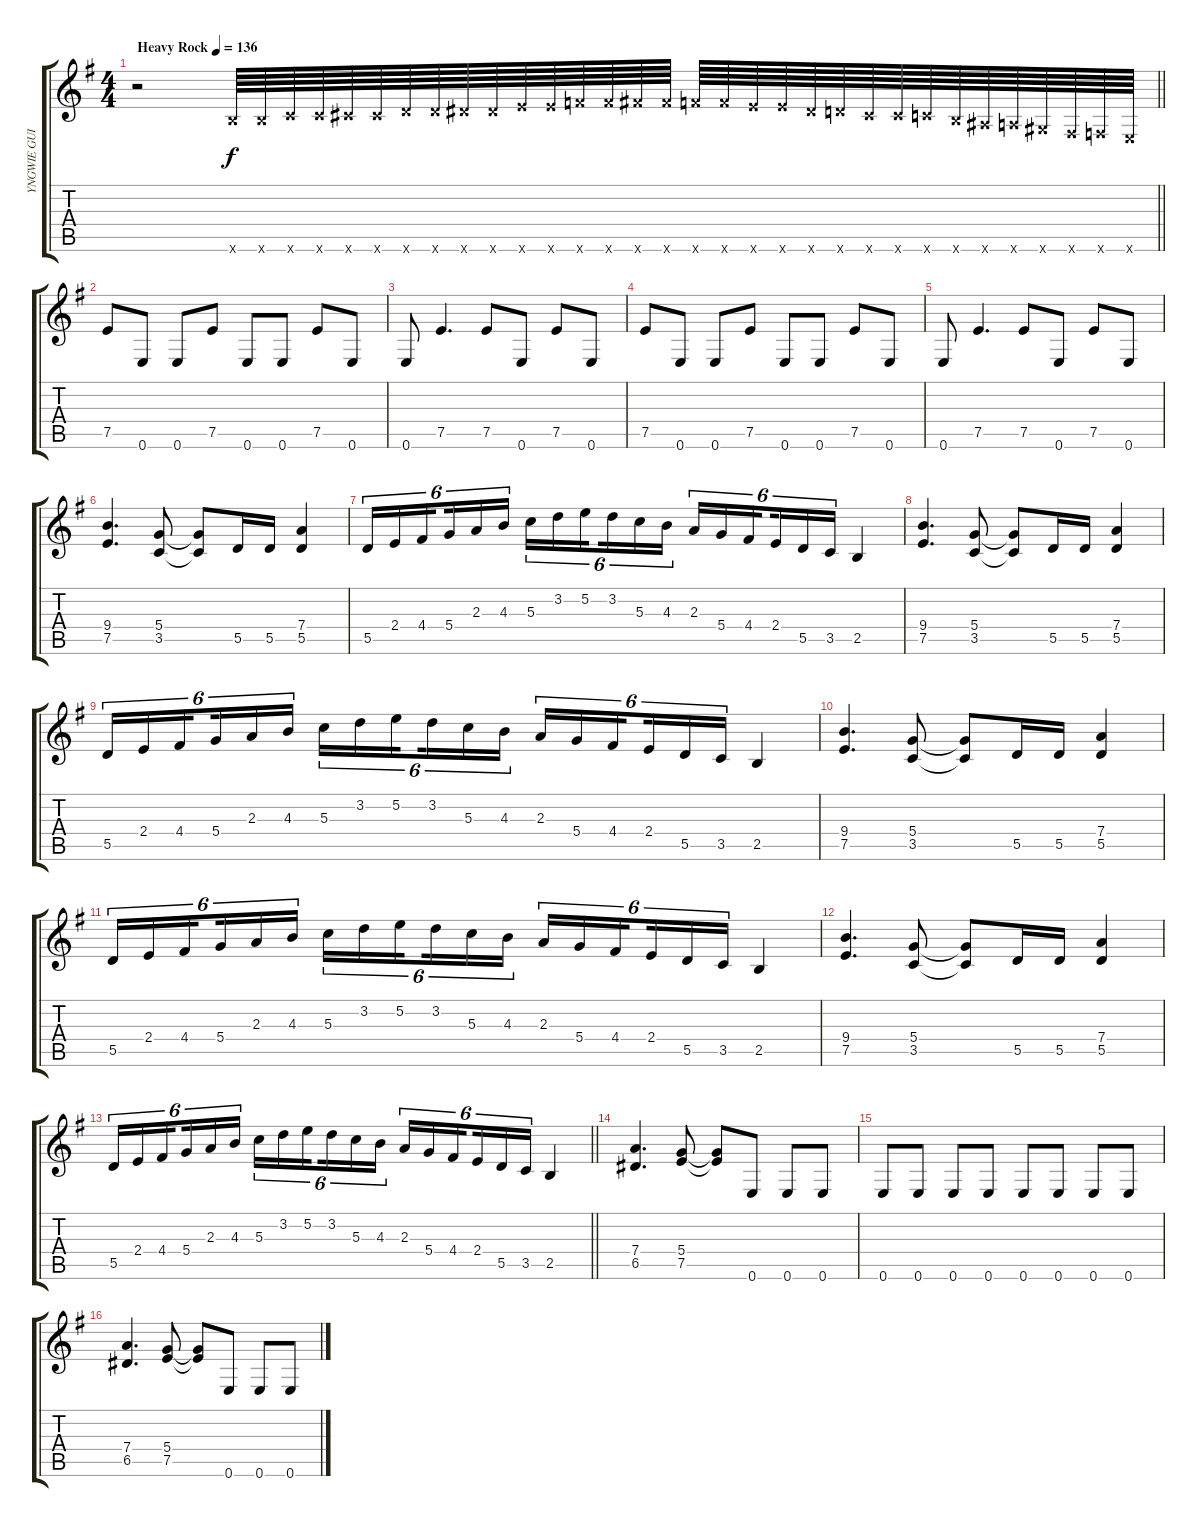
\track ("YNGWIE GUITAR 1" "YNGWIE GUI") {instrument overdrivenguitar}
\staff {score tabs}
\tuning (E4 B3 G3 D3 A2 E2) {hide}
\ts (4 4)
\tempo (136 "Heavy Rock")
\clef g2
\barLineRight lightlight
\ks eminor
r.2{dy f instrument overdrivenguitar} 7.6{x}.64 7.6{x}.64 8.6{x}.64 8.6{x}.64 9.6{x}.64 9.6{x}.64 10.6{x}.64 10.6{x}.64 11.6{x}.64 11.6{x}.64 12.6{x}.64 12.6{x}.64 13.6{x}.64 13.6{x}.64 14.6{x}.64 14.6{x}.64 13.6{x}.64 13.6{x}.64 12.6{x}.64 12.6{x}.64 11.6{x}.64 10.6{x}.64 9.6{x}.64 9.6{x}.64 8.6{x}.64 7.6{x}.64 6.6{x}.64 5.6{x}.64 4.6{x}.64 2.6{x}.64 1.6{x}.64 0.6{x}.64 |
7.5.8 0.6.8 0.6.8 7.5.8 0.6.8 0.6.8 7.5.8 0.6.8 |
0.6.8 7.5.4{d} 7.5.8 0.6.8 7.5.8 0.6.8 |
7.5.8 0.6.8 0.6.8 7.5.8 0.6.8 0.6.8 7.5.8 0.6.8 |
0.6.8 7.5.4{d} 7.5.8 0.6.8 7.5.8 0.6.8 |
(9.4 7.5).4{d} (5.4 3.5).8 (5.4{t} 3.5{t}).8 5.5.16 5.5.16 (7.4 5.5).4 |
5.5.16{tu (6 4)} 2.4.16{tu (6 4)} 4.4.16{tu (6 4) beam splitsecondary} 5.4.16{tu (6 4)} 2.3.16{tu (6 4)} 4.3.16{tu (6 4)} 5.3.16{tu (6 4)} 3.2.16{tu (6 4)} 5.2.16{tu (6 4) beam splitsecondary} 3.2.16{tu (6 4)} 5.3.16{tu (6 4)} 4.3.16{tu (6 4)} 2.3.16{tu (6 4)} 5.4.16{tu (6 4)} 4.4.16{tu (6 4) beam splitsecondary} 2.4.16{tu (6 4)} 5.5.16{tu (6 4)} 3.5.16{tu (6 4)} 2.5.4 |
(9.4 7.5).4{d} (5.4 3.5).8 (5.4{t} 3.5{t}).8 5.5.16 5.5.16 (7.4 5.5).4 |
5.5.16{tu (6 4)} 2.4.16{tu (6 4)} 4.4.16{tu (6 4) beam splitsecondary} 5.4.16{tu (6 4)} 2.3.16{tu (6 4)} 4.3.16{tu (6 4)} 5.3.16{tu (6 4)} 3.2.16{tu (6 4)} 5.2.16{tu (6 4) beam splitsecondary} 3.2.16{tu (6 4)} 5.3.16{tu (6 4)} 4.3.16{tu (6 4)} 2.3.16{tu (6 4)} 5.4.16{tu (6 4)} 4.4.16{tu (6 4) beam splitsecondary} 2.4.16{tu (6 4)} 5.5.16{tu (6 4)} 3.5.16{tu (6 4)} 2.5.4 |
(9.4 7.5).4{d} (5.4 3.5).8 (5.4{t} 3.5{t}).8 5.5.16 5.5.16 (7.4 5.5).4 |
5.5.16{tu (6 4)} 2.4.16{tu (6 4)} 4.4.16{tu (6 4) beam splitsecondary} 5.4.16{tu (6 4)} 2.3.16{tu (6 4)} 4.3.16{tu (6 4)} 5.3.16{tu (6 4)} 3.2.16{tu (6 4)} 5.2.16{tu (6 4) beam splitsecondary} 3.2.16{tu (6 4)} 5.3.16{tu (6 4)} 4.3.16{tu (6 4)} 2.3.16{tu (6 4)} 5.4.16{tu (6 4)} 4.4.16{tu (6 4) beam splitsecondary} 2.4.16{tu (6 4)} 5.5.16{tu (6 4)} 3.5.16{tu (6 4)} 2.5.4 |
(9.4 7.5).4{d} (5.4 3.5).8 (5.4{t} 3.5{t}).8 5.5.16 5.5.16 (7.4 5.5).4 |
\barLineRight lightlight
5.5.16{tu (6 4)} 2.4.16{tu (6 4)} 4.4.16{tu (6 4) beam splitsecondary} 5.4.16{tu (6 4)} 2.3.16{tu (6 4)} 4.3.16{tu (6 4)} 5.3.16{tu (6 4)} 3.2.16{tu (6 4)} 5.2.16{tu (6 4) beam splitsecondary} 3.2.16{tu (6 4)} 5.3.16{tu (6 4)} 4.3.16{tu (6 4)} 2.3.16{tu (6 4)} 5.4.16{tu (6 4)} 4.4.16{tu (6 4) beam splitsecondary} 2.4.16{tu (6 4)} 5.5.16{tu (6 4)} 3.5.16{tu (6 4)} 2.5.4 |
(7.4 6.5).4{d} (5.4 7.5).8 (5.4{t} 7.5{t}).8 0.6.8 0.6.8 0.6.8 |
0.6.8 0.6.8 0.6.8 0.6.8 0.6.8 0.6.8 0.6.8 0.6.8 |
(7.4 6.5).4{d} (5.4 7.5).8 (5.4{t} 7.5{t}).8 0.6.8 0.6.8 0.6.8
